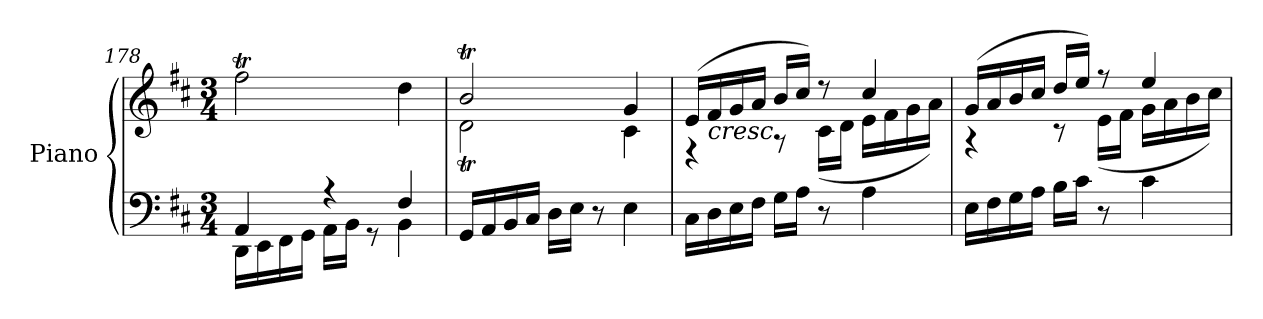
**kern	**kern
*part1	*part1
*staff2	*staff1
*I"Piano	*
*I'Pno.	*
!!LO:LB:g=z
*clefF4	*clefG2
*k[f#c#]	*k[f#c#]
*M3/4	*M3/4
=178	=178
*^	*
4AA/	16DD\LL	2ff#t\
.	16EE\	.
.	16FF#\	.
.	16GG\JJ	.
4r	16AA\LL	.
.	16BB\JJ	.
.	8r	.
4F#/	4BB\	4dd\
*v	*v	*
=179	=179
*	*^
16GG/LL	2bT/	2dT\
16AA/	.	.
16BB/	.	.
16C#/JJ	.	.
16D\LL	.	.
16E\JJ	.	.
8r	.	.
4E\	4g/	4c#\
=180	=180	=180
16C#\LL	(16e/LL	4r
!	!LO:TX:b:i:t=cresc.	!
16D\	16f#/	.
16E\	16g/	.
16F#\JJ	16a/JJ	.
16G\LL	16b/LL	8r
16A\JJ	16cc#/JJ)	.
8r	8r	(16c#\LL
.	.	16d\JJ
4A\	4cc#/	16e\LL
.	.	16f#\
.	.	16g\
.	.	16a\JJ)
!!LO:LB:g=z	!!
=181	=181	=181
16E\LL	(16g/LL	4r
16F#\	16a/	.
16G\	16b/	.
16A\JJ	16cc#/JJ	.
16B\LL	16dd/LL	8r
16c#\JJ	16ee/JJ)	.
8r	8r	(16e\LL
.	.	16f#\JJ
4c#\	4ee/	16g\LL
.	.	16a\
.	.	16b\
.	.	16cc#\JJ)
*	*v	*v
=	=
*-	*-
